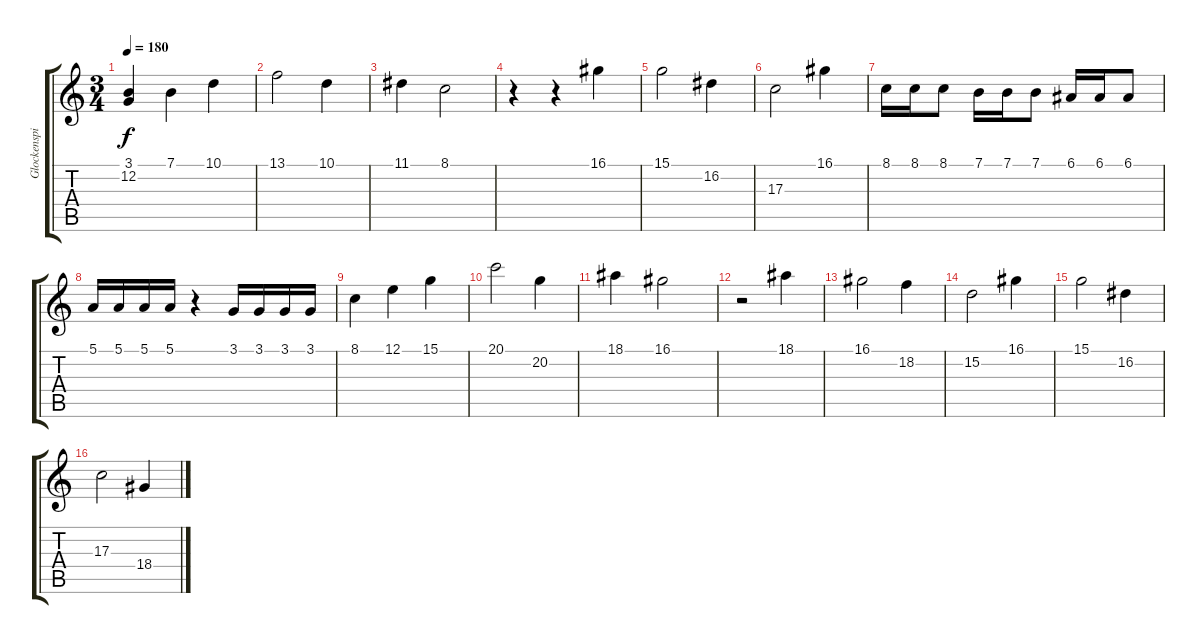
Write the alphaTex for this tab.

\track ("Glockenspiel" "Glockenspi") {instrument musicbox}
\staff {score tabs}
\tuning (E4 B3 G3 D3 A2 E2) {hide}
\ts (3 4)
\tempo 180
\clef g2
\ks c
(3.1 12.2).4{dy f} 7.1.4 10.1.4 |
13.1.2 10.1.4 |
11.1.4 8.1.2 |
r.4 r.4 16.1.4 |
15.1.2 16.2.4 |
17.3.2 16.1.4 |
8.1.16 8.1.16 8.1.8 7.1.16 7.1.16 7.1.8 6.1.16 6.1.16 6.1.8 |
5.1.16 5.1.16 5.1.16 5.1.16 r.4 3.1.16 3.1.16 3.1.16 3.1.16 |
8.1.4 12.1.4 15.1.4 |
20.1.2 20.2.4 |
18.1.4 16.1.2 |
r.2 18.1.4 |
16.1.2 18.2.4 |
15.2.2 16.1.4 |
15.1.2 16.2.4 |
17.3.2 18.4.4
